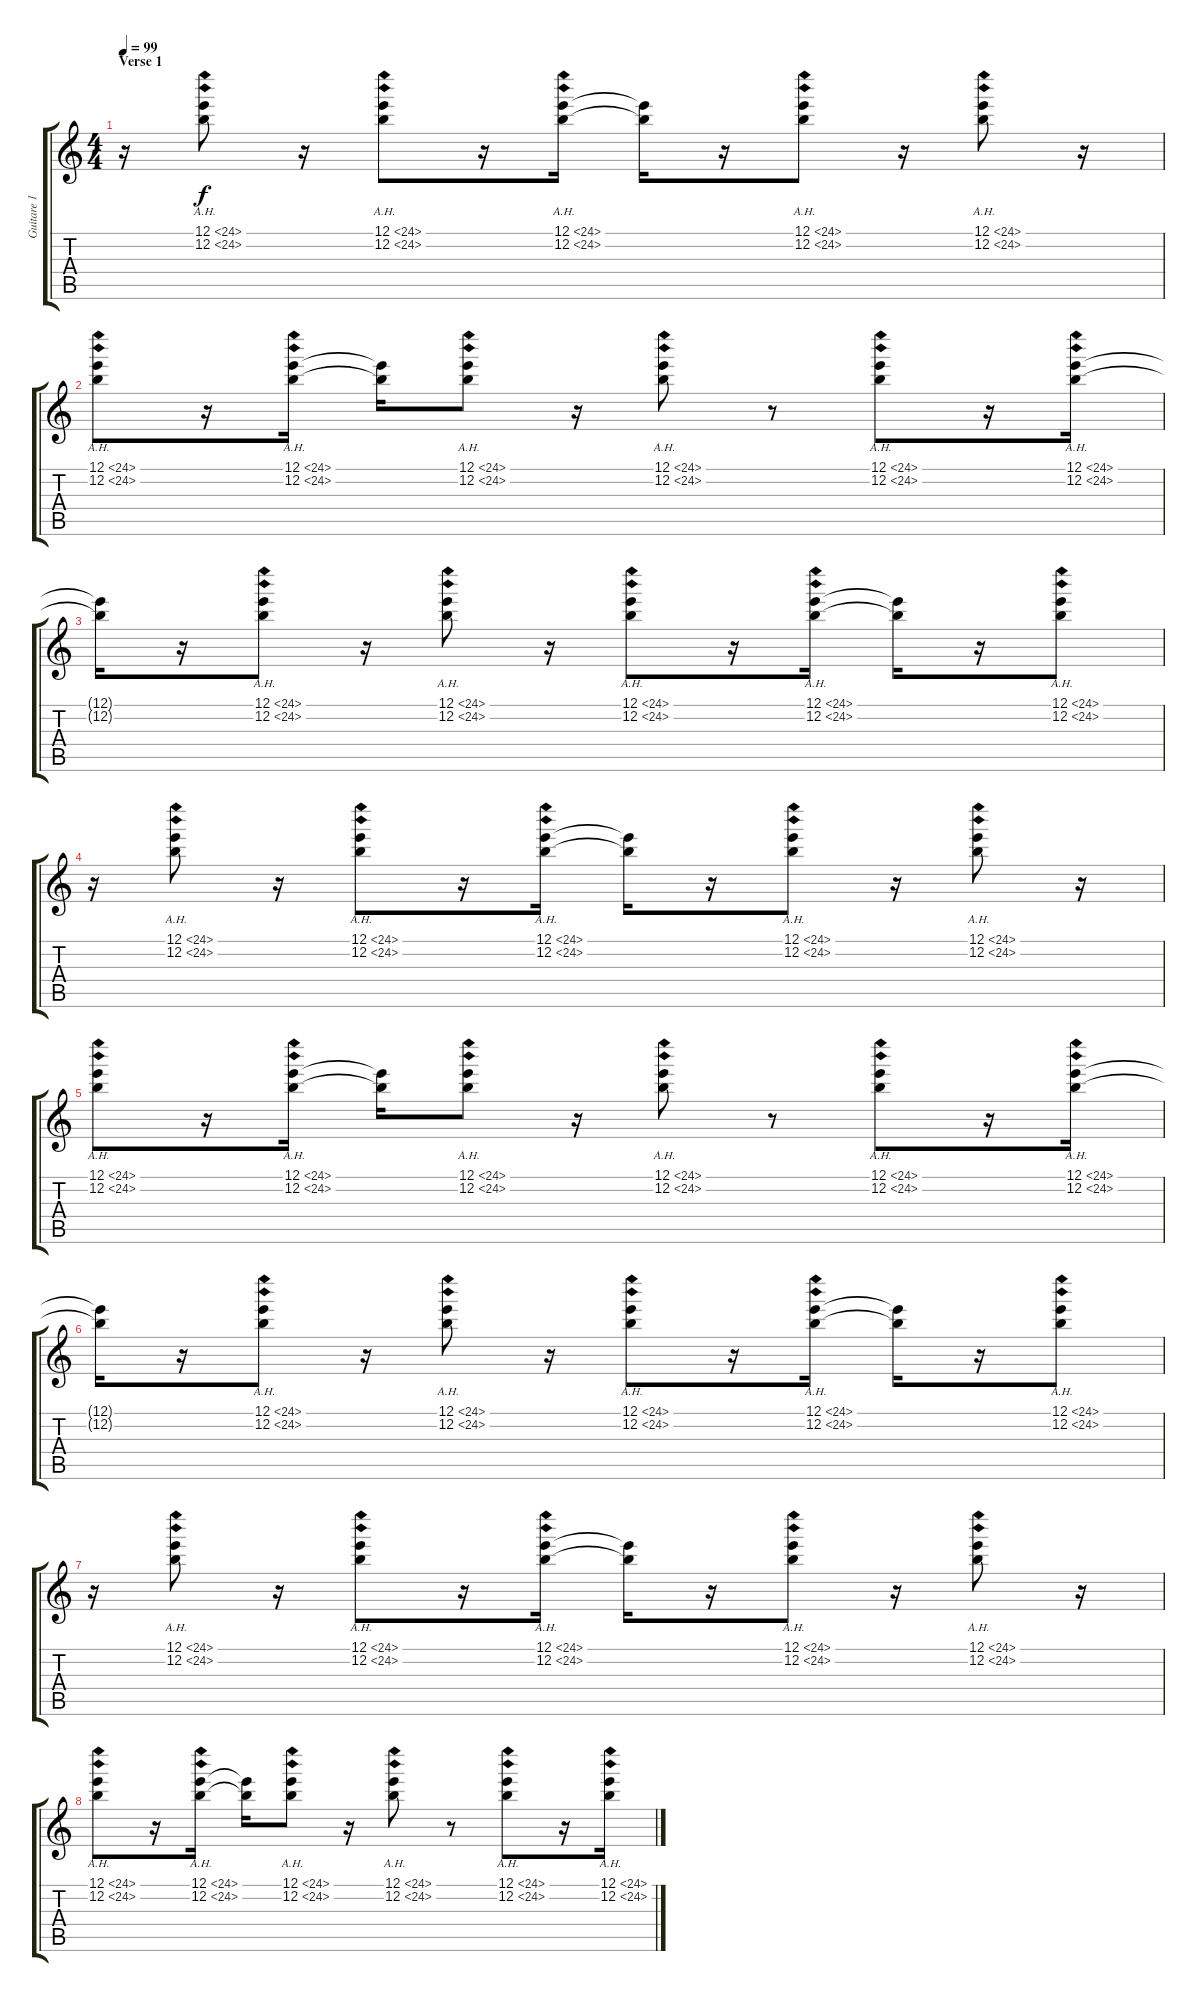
\track ("Guitare 1" "Guitare 1") {instrument acousticguitarsteel}
\staff {score tabs}
\tuning (E4 B3 G3 D3 A2 E2) {hide}
\ts (4 4)
\section ("" "Verse 1")
\tempo 99
\clef g2
\ks c
r.16{dy f} (12.1{ah 12} 12.2{ah 12}).8 r.16 (12.1{ah 12} 12.2{ah 12}).8 r.16 (12.1{ah 12} 12.2{ah 12}).16 (12.1{t} 12.2{t}).16 r.16 (12.1{ah 12} 12.2{ah 12}).8 r.16 (12.1{ah 12} 12.2{ah 12}).8 r.16 |
(12.1{ah 12} 12.2{ah 12}).8 r.16 (12.1{ah 12} 12.2{ah 12}).16 (12.1{t} 12.2{t}).16 (12.1{ah 12} 12.2{ah 12}).8 r.16 (12.1{ah 12} 12.2{ah 12}).8 r.8 (12.1{ah 12} 12.2{ah 12}).8 r.16 (12.1{ah 12} 12.2{ah 12}).16 |
(12.1{t} 12.2{t}).16 r.16 (12.1{ah 12} 12.2{ah 12}).8 r.16 (12.1{ah 12} 12.2{ah 12}).8 r.16 (12.1{ah 12} 12.2{ah 12}).8 r.16 (12.1{ah 12} 12.2{ah 12}).16 (12.1{t} 12.2{t}).16 r.16 (12.1{ah 12} 12.2{ah 12}).8 |
r.16 (12.1{ah 12} 12.2{ah 12}).8 r.16 (12.1{ah 12} 12.2{ah 12}).8 r.16 (12.1{ah 12} 12.2{ah 12}).16 (12.1{t} 12.2{t}).16 r.16 (12.1{ah 12} 12.2{ah 12}).8 r.16 (12.1{ah 12} 12.2{ah 12}).8 r.16 |
(12.1{ah 12} 12.2{ah 12}).8 r.16 (12.1{ah 12} 12.2{ah 12}).16 (12.1{t} 12.2{t}).16 (12.1{ah 12} 12.2{ah 12}).8 r.16 (12.1{ah 12} 12.2{ah 12}).8 r.8 (12.1{ah 12} 12.2{ah 12}).8 r.16 (12.1{ah 12} 12.2{ah 12}).16 |
(12.1{t} 12.2{t}).16 r.16 (12.1{ah 12} 12.2{ah 12}).8 r.16 (12.1{ah 12} 12.2{ah 12}).8 r.16 (12.1{ah 12} 12.2{ah 12}).8 r.16 (12.1{ah 12} 12.2{ah 12}).16 (12.1{t} 12.2{t}).16 r.16 (12.1{ah 12} 12.2{ah 12}).8 |
r.16 (12.1{ah 12} 12.2{ah 12}).8 r.16 (12.1{ah 12} 12.2{ah 12}).8 r.16 (12.1{ah 12} 12.2{ah 12}).16 (12.1{t} 12.2{t}).16 r.16 (12.1{ah 12} 12.2{ah 12}).8 r.16 (12.1{ah 12} 12.2{ah 12}).8 r.16 |
(12.1{ah 12} 12.2{ah 12}).8 r.16 (12.1{ah 12} 12.2{ah 12}).16 (12.1{t} 12.2{t}).16 (12.1{ah 12} 12.2{ah 12}).8 r.16 (12.1{ah 12} 12.2{ah 12}).8 r.8 (12.1{ah 12} 12.2{ah 12}).8 r.16 (12.1{ah 12} 12.2{ah 12}).16
